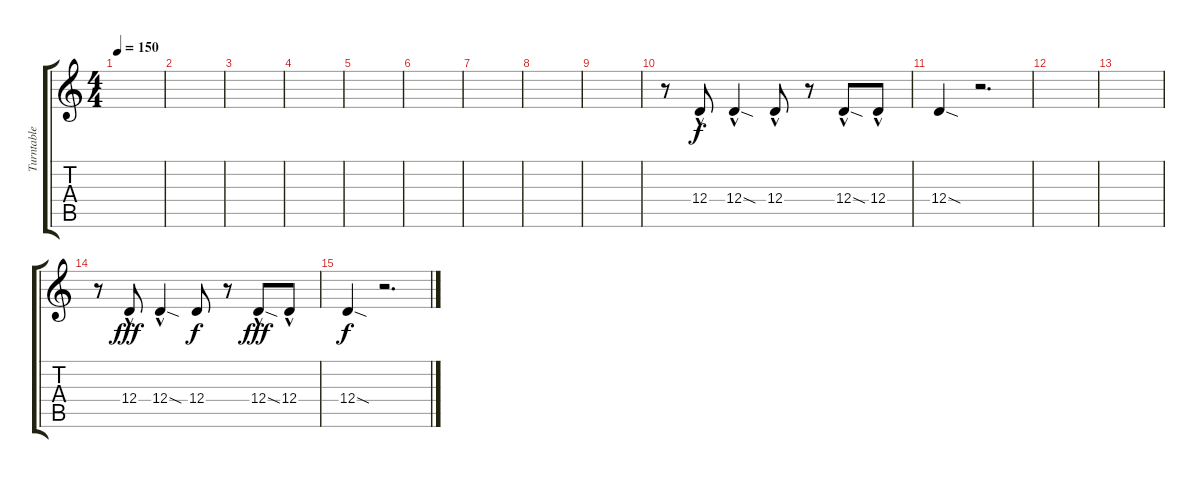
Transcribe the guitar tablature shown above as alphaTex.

\track ("Turntable (Mr. Hahn)" "Turntable ") {instrument reversecymbal}
\staff {score tabs}
\tuning (E4 B3 G3 D3 A2 E2) {hide}
\ts (4 4)
\tempo 150
\clef g2
\ks c
|
|
|
|
|
|
|
|
|
r.8 12.4{hac}.8{volume 16 instrument reversecymbal} 12.4{sod hac}.4 12.4{hac}.8 r.8 12.4{sod hac}.8 12.4{hac}.8 |
12.4{sod}.4{dy f} r.2{d} |
|
|
r.8 12.4{hac}.8{dy fff volume 16 instrument reversecymbal} 12.4{sod hac}.4 12.4.8{dy f} r.8 12.4{sod hac}.8{dy fff} 12.4{hac}.8 |
12.4{sod}.4{dy f} r.2{d}
